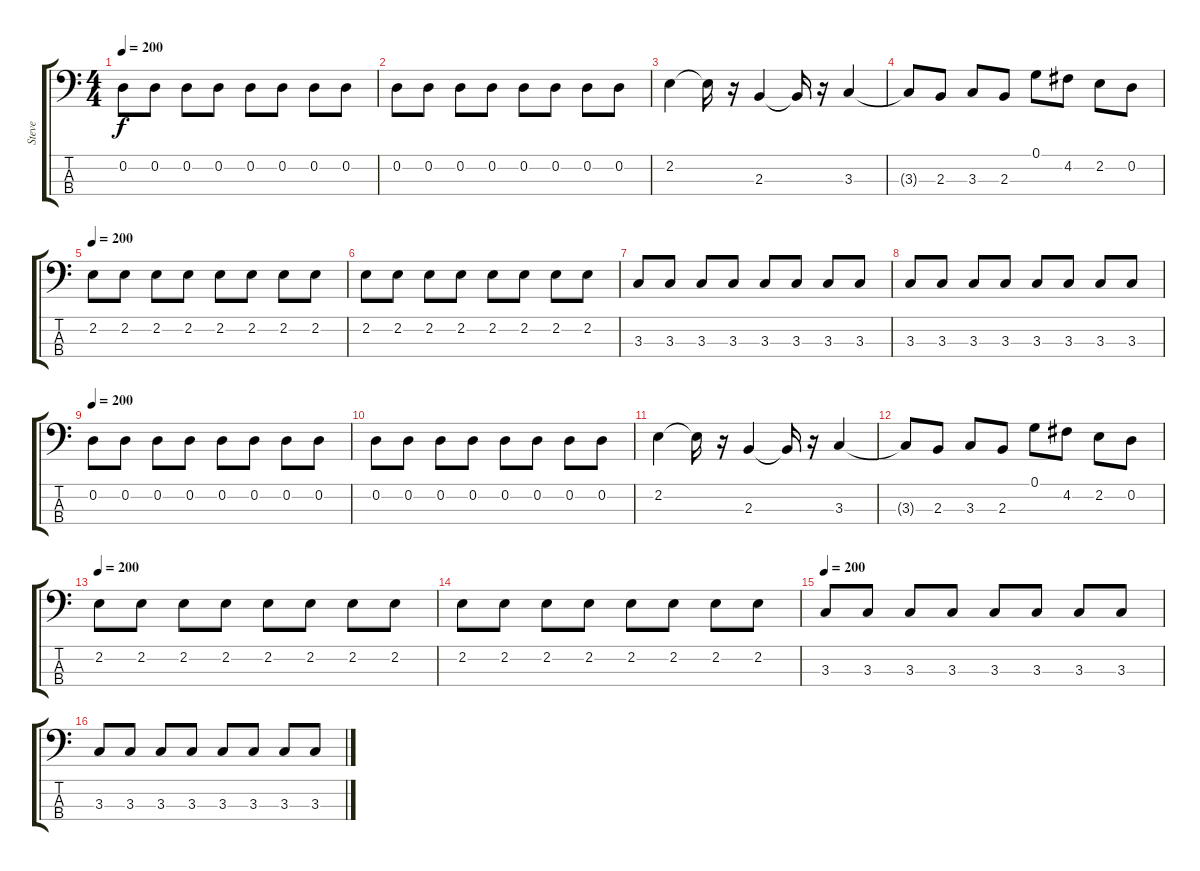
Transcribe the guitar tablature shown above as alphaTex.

\track ("Steve" "Steve") {instrument electricbassfinger}
\staff {score tabs}
\tuning (G2 D2 A1 E1) {hide}
\ts (4 4)
\tempo 200
\clef f4
\ks c
0.2.8{dy f} 0.2.8 0.2.8 0.2.8 0.2.8 0.2.8 0.2.8 0.2.8 |
0.2.8 0.2.8 0.2.8 0.2.8 0.2.8 0.2.8 0.2.8 0.2.8 |
2.2.4 2.2{t}.16 r.16 2.3.4 2.3{t}.16 r.16 3.3.4 |
3.3{t}.8 2.3.8 3.3.8 2.3.8 0.1.8 4.2.8 2.2.8 0.2.8 |
\tempo 200
2.2.8 2.2.8 2.2.8 2.2.8 2.2.8 2.2.8 2.2.8 2.2.8 |
2.2.8 2.2.8 2.2.8 2.2.8 2.2.8 2.2.8 2.2.8 2.2.8 |
3.3.8 3.3.8 3.3.8 3.3.8 3.3.8 3.3.8 3.3.8 3.3.8 |
3.3.8 3.3.8 3.3.8 3.3.8 3.3.8 3.3.8 3.3.8 3.3.8 |
\tempo 200
0.2.8 0.2.8 0.2.8 0.2.8 0.2.8 0.2.8 0.2.8 0.2.8 |
0.2.8 0.2.8 0.2.8 0.2.8 0.2.8 0.2.8 0.2.8 0.2.8 |
2.2.4 2.2{t}.16 r.16 2.3.4 2.3{t}.16 r.16 3.3.4 |
3.3{t}.8 2.3.8 3.3.8 2.3.8 0.1.8 4.2.8 2.2.8 0.2.8 |
\tempo 200
2.2.8 2.2.8 2.2.8 2.2.8 2.2.8 2.2.8 2.2.8 2.2.8 |
2.2.8 2.2.8 2.2.8 2.2.8 2.2.8 2.2.8 2.2.8 2.2.8 |
\tempo 200
3.3.8 3.3.8 3.3.8 3.3.8 3.3.8 3.3.8 3.3.8 3.3.8 |
3.3.8 3.3.8 3.3.8 3.3.8 3.3.8 3.3.8 3.3.8 3.3.8
